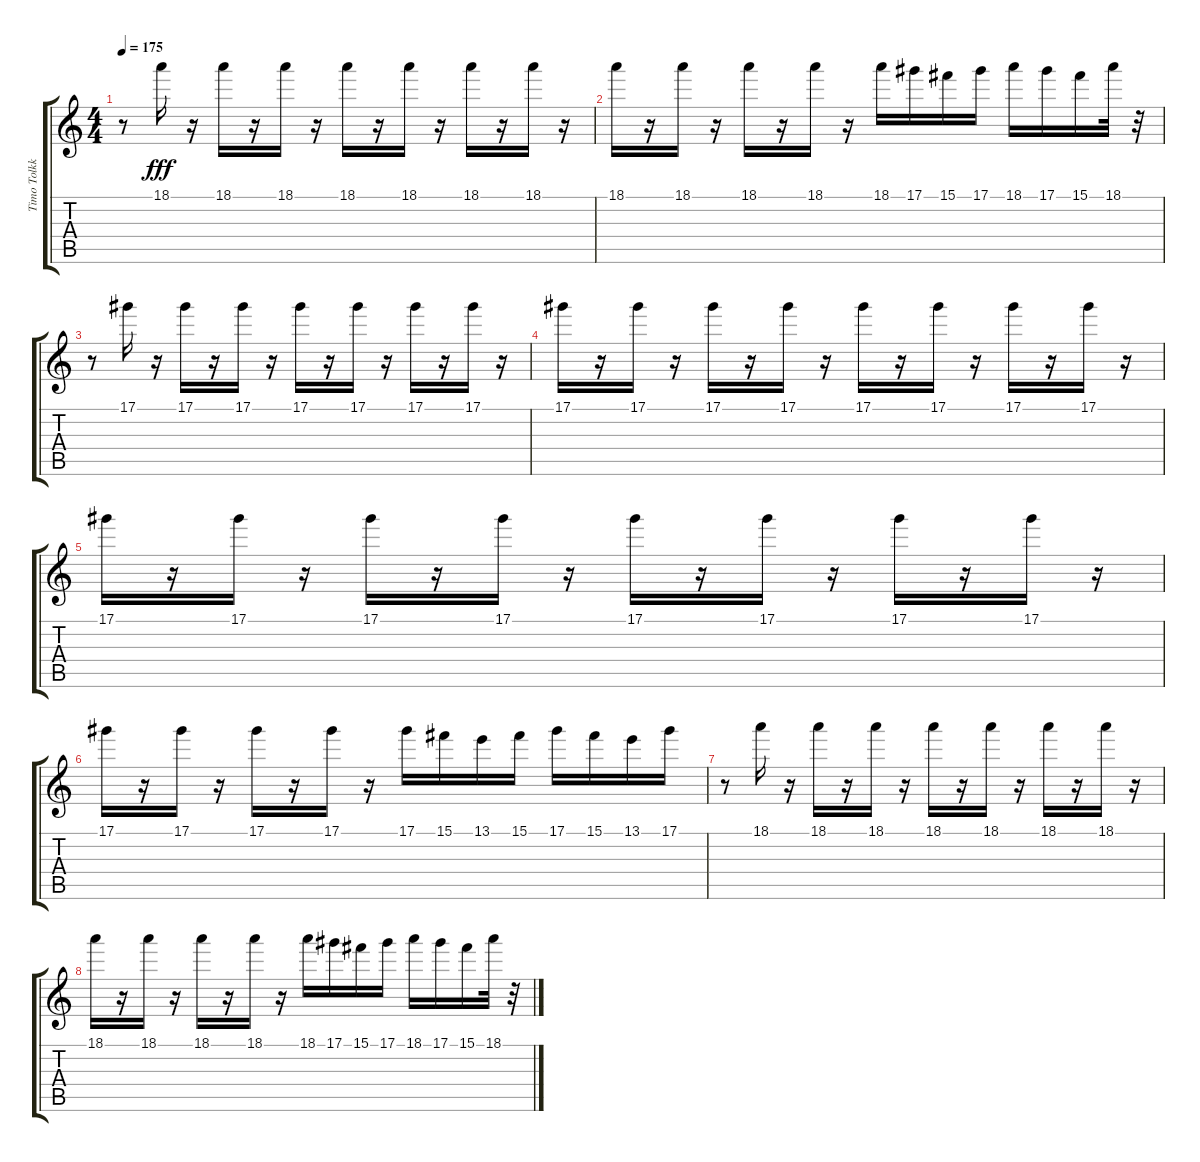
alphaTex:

\track ("Timo Tolkki Lead" "Timo Tolkk") {instrument distortionguitar}
\staff {score tabs}
\tuning (Eb4 Bb3 Gb3 Db3 Ab2 Eb2) {hide}
\ts (4 4)
\tempo 175
\clef g2
\ks c
r.8{dy fff} 18.1.16 r.16 18.1.16 r.16 18.1.16 r.16 18.1.16 r.16 18.1.16 r.16 18.1.16 r.16 18.1.16 r.16 |
18.1.16 r.16 18.1.16 r.16 18.1.16 r.16 18.1.16 r.16 18.1.16 17.1.16 15.1.16 17.1.16 18.1.16 17.1.16 15.1.16 18.1.32 r.32 |
r.8 17.1.16 r.16 17.1.16 r.16 17.1.16 r.16 17.1.16 r.16 17.1.16 r.16 17.1.16 r.16 17.1.16 r.16 |
17.1.16 r.16 17.1.16 r.16 17.1.16 r.16 17.1.16 r.16 17.1.16 r.16 17.1.16 r.16 17.1.16 r.16 17.1.16 r.16 |
17.1.16 r.16 17.1.16 r.16 17.1.16 r.16 17.1.16 r.16 17.1.16 r.16 17.1.16 r.16 17.1.16 r.16 17.1.16 r.16 |
17.1.16 r.16 17.1.16 r.16 17.1.16 r.16 17.1.16 r.16 17.1.16 15.1.16 13.1.16 15.1.16 17.1.16 15.1.16 13.1.16 17.1.16 |
r.8 18.1.16 r.16 18.1.16 r.16 18.1.16 r.16 18.1.16 r.16 18.1.16 r.16 18.1.16 r.16 18.1.16 r.16 |
18.1.16 r.16 18.1.16 r.16 18.1.16 r.16 18.1.16 r.16 18.1.16 17.1.16 15.1.16 17.1.16 18.1.16 17.1.16 15.1.16 18.1.32 r.32
